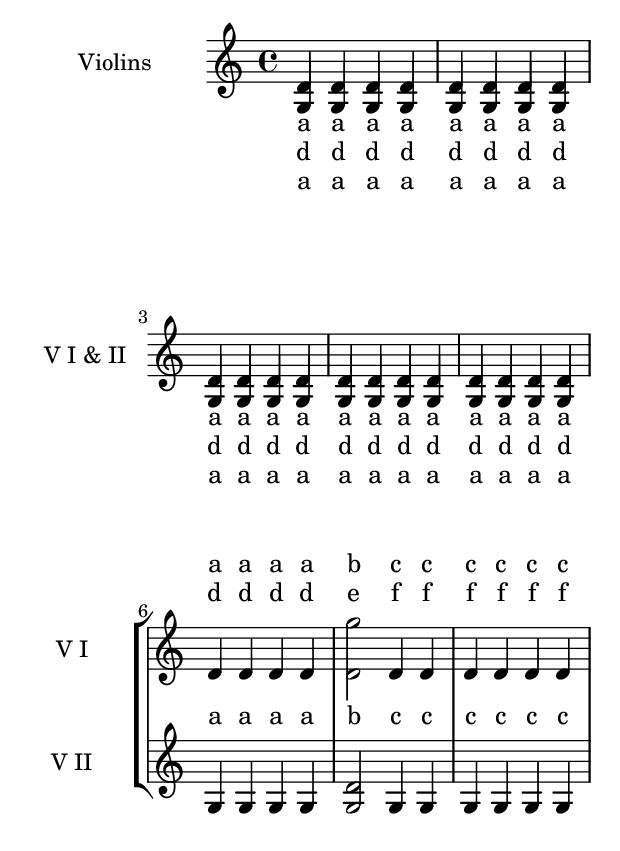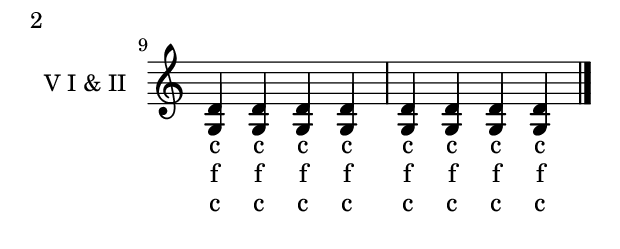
\paper {
  #(set-paper-size "a6")
  indent = 0\mm
  line-width = 160\mm
}

\layout {
  short-indent = 2\cm
  indent = 3\cm
  \context {
    \Staff
    keepAliveInterfaces = #'()
  }
}

violI = {
  \repeat unfold 24 { d'4 }
  \once \unset Staff.keepAliveInterfaces
  <d' g''>2
  \repeat unfold 14 { d'4 }
  \bar "|."
}

violILyrics = \lyricmode {
  a a a a a a a a a a a a a a a a a a a a a a a a
  b
  c c c c c c c c c c c c c c
}

violII = {
  \repeat unfold 24 { g4 }
  <g d'>2
  \repeat unfold 14 { g4 }
  \bar "|."
}

violIILyrics = \lyricmode {
  d d d d d d d d d d d d d d d d d d d d d d d d
  e
  f f f f f f f f f f f f f f
}

\new StaffGroup \with { \consists "Keep_alive_together_engraver" } <<
  \new Staff \with {
    instrumentName = "Violins"
    shortInstrumentName = "V I & II"
    \override VerticalAxisGroup.remove-layer = 2
  } <<
    \context Voice = "CViolI" { \voiceOne \violI }
    \new Lyrics \lyricsto "CViolI" \violILyrics
    \context Voice = "CViolII" { \voiceOne \violII }
    \new Lyrics \lyricsto "CViolII" \violIILyrics
  >>
  \new Staff \with {
    instrumentName = "Violin I"
    shortInstrumentName = "V I"
    \RemoveAllEmptyStaves
    \override VerticalAxisGroup.remove-layer = 1
  } <<
    \context Voice = "ViolI" \violI
    \new Lyrics \lyricsto "ViolI" \violILyrics
  >>
  \new Staff \with {
    instrumentName = "Violin II"
    shortInstrumentName = "V II"
    \RemoveAllEmptyStaves
    \override VerticalAxisGroup.remove-layer = 1
  } <<
    \context Voice = "ViolII" \violII
    \new Lyrics \lyricsto "ViolII" \violII
  >>
>>
